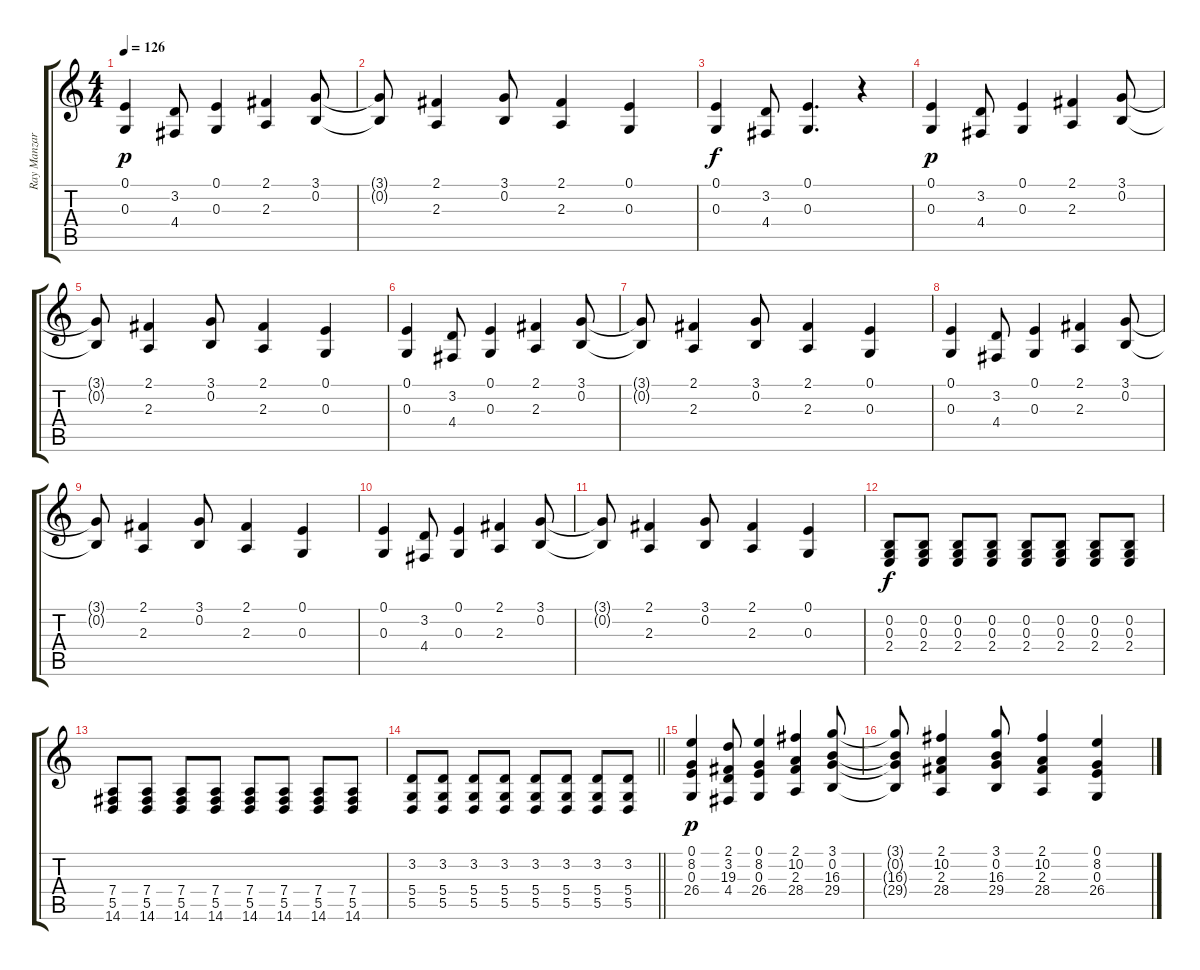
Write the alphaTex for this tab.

\track ("Ray Manzarek" "Ray Manzar") {instrument harpsichord}
\staff {score tabs}
\tuning (E4 B3 G3 D3 A2 E2) {hide}
\ts (4 4)
\tempo 126
\clef g2
\ks c
(0.1 0.3).4{dy p} (3.2 4.4).8 (0.1 0.3).4 (2.1 2.3).4 (3.1 0.2).8 |
(3.1{t} 0.2{t}).8 (2.1 2.3).4 (3.1 0.2).8 (2.1 2.3).4 (0.1 0.3).4 |
(0.1 0.3).4{dy f} (3.2 4.4).8 (0.1 0.3).4{d} r.4 |
(0.1 0.3).4{dy p} (3.2 4.4).8 (0.1 0.3).4 (2.1 2.3).4 (3.1 0.2).8 |
(3.1{t} 0.2{t}).8 (2.1 2.3).4 (3.1 0.2).8 (2.1 2.3).4 (0.1 0.3).4 |
(0.1 0.3).4 (3.2 4.4).8 (0.1 0.3).4 (2.1 2.3).4 (3.1 0.2).8 |
(3.1{t} 0.2{t}).8 (2.1 2.3).4 (3.1 0.2).8 (2.1 2.3).4 (0.1 0.3).4 |
(0.1 0.3).4 (3.2 4.4).8 (0.1 0.3).4 (2.1 2.3).4 (3.1 0.2).8 |
(3.1{t} 0.2{t}).8 (2.1 2.3).4 (3.1 0.2).8 (2.1 2.3).4 (0.1 0.3).4 |
(0.1 0.3).4 (3.2 4.4).8 (0.1 0.3).4 (2.1 2.3).4 (3.1 0.2).8 |
(3.1{t} 0.2{t}).8 (2.1 2.3).4 (3.1 0.2).8 (2.1 2.3).4 (0.1 0.3).4 |
(0.2 0.3 2.4).8{dy f} (0.2 0.3 2.4).8 (0.2 0.3 2.4).8 (0.2 0.3 2.4).8 (0.2 0.3 2.4).8 (0.2 0.3 2.4).8 (0.2 0.3 2.4).8 (0.2 0.3 2.4).8 |
(7.4 5.5 14.6).8 (7.4 5.5 14.6).8 (7.4 5.5 14.6).8 (7.4 5.5 14.6).8 (7.4 5.5 14.6).8 (7.4 5.5 14.6).8 (7.4 5.5 14.6).8 (7.4 5.5 14.6).8 |
\barLineRight lightlight
(3.2 5.4 5.5).8 (3.2 5.4 5.5).8 (3.2 5.4 5.5).8 (3.2 5.4 5.5).8 (3.2 5.4 5.5).8 (3.2 5.4 5.5).8 (3.2 5.4 5.5).8 (3.2 5.4 5.5).8 |
(0.1 8.2 0.3 26.4).4{dy p} (2.1 3.2 19.3 4.4).8 (0.1 8.2 0.3 26.4).4 (2.1 10.2 2.3 28.4).4 (3.1 0.2 16.3 29.4).8 |
(3.1{t} 0.2{t} 16.3{t} 29.4{t}).8 (2.1 10.2 2.3 28.4).4 (3.1 0.2 16.3 29.4).8 (2.1 10.2 2.3 28.4).4 (0.1 8.2 0.3 26.4).4
